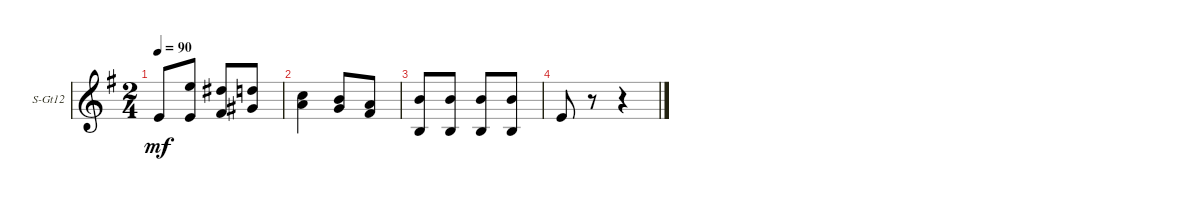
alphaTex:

\defaultSystemsLayout 4
\bracketExtendMode groupsimilarinstruments
\firstSystemTrackNameOrientation horizontal
\otherSystemsTrackNameOrientation horizontal
\track ("12 St. Steel Guitar" "S-Gt12") {instrument acousticguitarsteel}
\staff {score}
\tuning (E4 B3 G3 D3 A2 E2)
\ts (2 4)
\tempo 90
\clef g2
\ks eminor
2.4.8{dy mf} (2.4 0.1).8 (4.2 4.4).8 (1.3 3.2).8 |
(1.2 2.3).4 (0.3 0.2).8 (2.3 4.4).8 |
(2.5 4.3).8 (4.3 2.5).8 (2.5 4.3).8 (4.3 2.5).8 |
2.4.8 r.8 r.4
